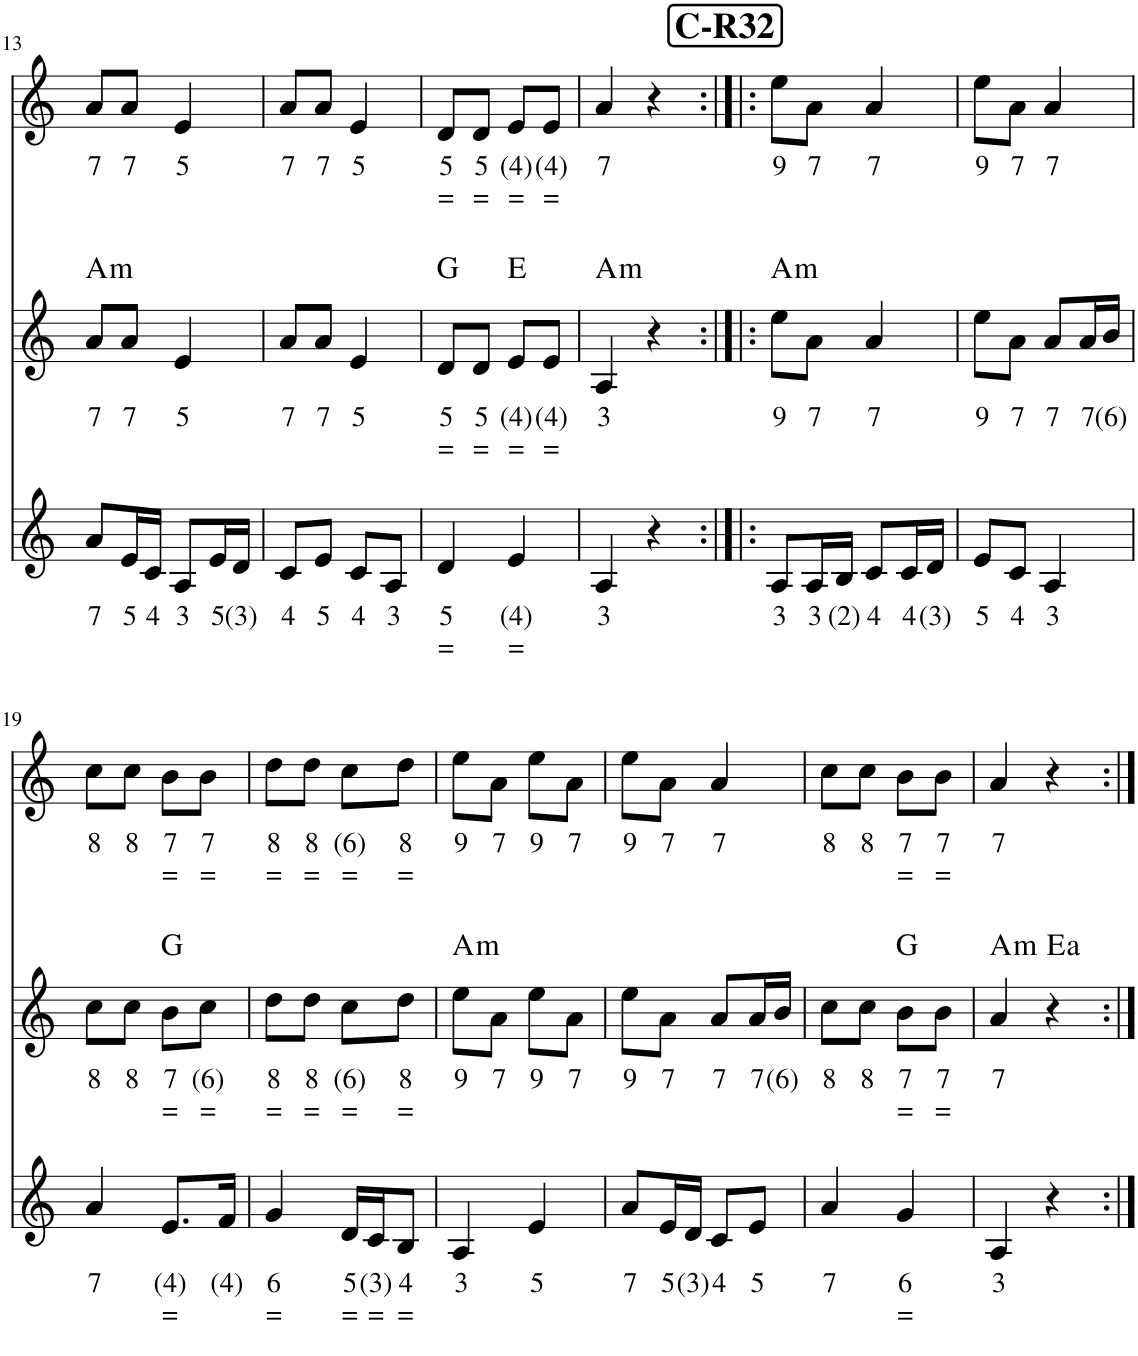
**kern	**text	**text	**kern	**text	**text	**harte	**kern	**text	**text
*part3	*part3	*part3	*part2	*part2	*part2	*part2	*part1	*part1	*part1
*staff3	*staff3	*staff3	*staff2	*staff2	*staff2	*	*staff1	*staff1	*staff1
*I"Fagot, Bassoon	*	*	*I"Bandoneon, Flute	*	*	*	*I"Stem	*	*
!!LO:PB:g=z
*clefG2	*	*	*clefG2	*	*	*	*clefG2	*	*
*k[]	*	*	*k[]	*	*	*	*k[]	*	*
*M2/4	*	*	*M2/4	*	*	*	*M2/4	*	*
=13	=13	=13	=13	=13	=13	=13	=13	=13	=13
!	!LO:LY:b	!	!	!LO:LY:b	!	!LO:H:kt=m	!	!LO:LY:b	!
8a/L	7	.	8a/L	7	.	A:min	8a/L	7	.
!	!LO:LY:b	!	!	!LO:LY:b	!	!	!	!LO:LY:b	!
16e/L	5	.	8a/J	7	.	.	8a/J	7	.
!	!LO:LY:b	!	!	!	!	!	!	!	!
16c/JJ	4	.	.	.	.	.	.	.	.
!	!LO:LY:b	!	!	!LO:LY:b	!	!	!	!LO:LY:b	!
8A/L	3	.	4e/	5	.	.	4e/	5	.
!	!LO:LY:b	!	!	!	!	!	!	!	!
16e/L	5	.	.	.	.	.	.	.	.
!	!LO:LY:b	!	!	!	!	!	!	!	!
16d/JJ	(3)	.	.	.	.	.	.	.	.
=14	=14	=14	=14	=14	=14	=14	=14	=14	=14
!	!LO:LY:b	!	!	!LO:LY:b	!	!	!	!LO:LY:b	!
8c/L	4	.	8a/L	7	.	.	8a/L	7	.
!	!LO:LY:b	!	!	!LO:LY:b	!	!	!	!LO:LY:b	!
8e/J	5	.	8a/J	7	.	.	8a/J	7	.
!	!LO:LY:b	!	!	!LO:LY:b	!	!	!	!LO:LY:b	!
8c/L	4	.	4e/	5	.	.	4e/	5	.
!	!LO:LY:b	!	!	!	!	!	!	!	!
8A/J	3	.	.	.	.	.	.	.	.
=15	=15	=15	=15	=15	=15	=15	=15	=15	=15
!	!LO:LY:b	!LO:LY:b	!	!LO:LY:b	!LO:LY:b	!	!	!LO:LY:b	!LO:LY:b
4d/	5	=	8d/L	5	=	G:maj	8d/L	5	=
!	!	!	!	!LO:LY:b	!LO:LY:b	!	!	!LO:LY:b	!LO:LY:b
.	.	.	8d/J	5	=	.	8d/J	5	=
!	!LO:LY:b	!LO:LY:b	!	!LO:LY:b	!LO:LY:b	!	!	!LO:LY:b	!LO:LY:b
4e/	(4)	=	8e/L	(4)	=	E:maj	8e/L	(4)	=
!	!	!	!	!LO:LY:b	!LO:LY:b	!	!	!LO:LY:b	!LO:LY:b
.	.	.	8e/J	(4)	=	.	8e/J	(4)	=
=16	=16	=16	=16	=16	=16	=16	=16	=16	=16
!	!LO:LY:b	!	!	!LO:LY:b	!	!LO:H:kt=m	!	!LO:LY:b	!
4A/	3	.	4A/	3	.	A:min	4a/	7	.
4r	.	.	4r	.	.	.	4r	.	.
!!LO:REH:place=s1:a:B:cj:fs=14:t=C-R32
=17:|!|:	=17:|!|:	=17:|!|:	=17:|!|:	=17:|!|:	=17:|!|:	=17:|!|:	=17:|!|:	=17:|!|:	=17:|!|:
!	!LO:LY:b	!	!	!LO:LY:b	!	!LO:H:kt=m	!	!LO:LY:b	!
8A/L	3	.	8ee\L	9	.	A:min	8ee\L	9	.
!	!LO:LY:b	!	!	!LO:LY:b	!	!	!	!LO:LY:b	!
16A/L	3	.	8a\J	7	.	.	8a\J	7	.
!	!LO:LY:b	!	!	!	!	!	!	!	!
16B/JJ	(2)	.	.	.	.	.	.	.	.
!	!LO:LY:b	!	!	!LO:LY:b	!	!	!	!LO:LY:b	!
8c/L	4	.	4a/	7	.	.	4a/	7	.
!	!LO:LY:b	!	!	!	!	!	!	!	!
16c/L	4	.	.	.	.	.	.	.	.
!	!LO:LY:b	!	!	!	!	!	!	!	!
16d/JJ	(3)	.	.	.	.	.	.	.	.
=18	=18	=18	=18	=18	=18	=18	=18	=18	=18
!	!LO:LY:b	!	!	!LO:LY:b	!	!	!	!LO:LY:b	!
8e/L	5	.	8ee\L	9	.	.	8ee\L	9	.
!	!LO:LY:b	!	!	!LO:LY:b	!	!	!	!LO:LY:b	!
8c/J	4	.	8a\J	7	.	.	8a\J	7	.
!	!LO:LY:b	!	!	!LO:LY:b	!	!	!	!LO:LY:b	!
4A/	3	.	8a/L	7	.	.	4a/	7	.
!	!	!	!	!LO:LY:b	!	!	!	!	!
.	.	.	16a/L	7	.	.	.	.	.
!	!	!	!	!LO:LY:b	!	!	!	!	!
.	.	.	16b/JJ	(6)	.	.	.	.	.
!!LO:LB:g=z
=19	=19	=19	=19	=19	=19	=19	=19	=19	=19
!	!LO:LY:b	!	!	!LO:LY:b	!	!	!	!LO:LY:b	!
4a/	7	.	8cc\L	8	.	.	8cc\L	8	.
!	!	!	!	!LO:LY:b	!	!	!	!LO:LY:b	!
.	.	.	8cc\J	8	.	.	8cc\J	8	.
!	!LO:LY:b	!LO:LY:b	!	!LO:LY:b	!LO:LY:b	!	!	!LO:LY:b	!LO:LY:b
8.e/L	(4)	=	8b\L	7	=	G:maj	8b\L	7	=
!	!	!	!	!LO:LY:b	!LO:LY:b	!	!	!LO:LY:b	!LO:LY:b
.	.	.	8cc\J	(6)	=	.	8b\J	7	=
!	!LO:LY:b	!	!	!	!	!	!	!	!
16f/Jk	(4)	.	.	.	.	.	.	.	.
=20	=20	=20	=20	=20	=20	=20	=20	=20	=20
!	!LO:LY:b	!LO:LY:b	!	!LO:LY:b	!LO:LY:b	!	!	!LO:LY:b	!LO:LY:b
4g/	6	=	8dd\L	8	=	.	8dd\L	8	=
!	!	!	!	!LO:LY:b	!LO:LY:b	!	!	!LO:LY:b	!LO:LY:b
.	.	.	8dd\J	8	=	.	8dd\J	8	=
!	!LO:LY:b	!LO:LY:b	!	!LO:LY:b	!LO:LY:b	!	!	!LO:LY:b	!LO:LY:b
16d/LL	5	=	8cc\L	(6)	=	.	8cc\L	(6)	=
!	!LO:LY:b	!LO:LY:b	!	!	!	!	!	!	!
16c/J	(3)	=	.	.	.	.	.	.	.
!	!LO:LY:b	!LO:LY:b	!	!LO:LY:b	!LO:LY:b	!	!	!LO:LY:b	!LO:LY:b
8B/J	4	=	8dd\J	8	=	.	8dd\J	8	=
=21	=21	=21	=21	=21	=21	=21	=21	=21	=21
!	!LO:LY:b	!	!	!LO:LY:b	!	!LO:H:kt=m	!	!LO:LY:b	!
4A/	3	.	8ee\L	9	.	A:min	8ee\L	9	.
!	!	!	!	!LO:LY:b	!	!	!	!LO:LY:b	!
.	.	.	8a\J	7	.	.	8a\J	7	.
!	!LO:LY:b	!	!	!LO:LY:b	!	!	!	!LO:LY:b	!
4e/	5	.	8ee\L	9	.	.	8ee\L	9	.
!	!	!	!	!LO:LY:b	!	!	!	!LO:LY:b	!
.	.	.	8a\J	7	.	.	8a\J	7	.
=22	=22	=22	=22	=22	=22	=22	=22	=22	=22
!	!LO:LY:b	!	!	!LO:LY:b	!	!	!	!LO:LY:b	!
8a/L	7	.	8ee\L	9	.	.	8ee\L	9	.
!	!LO:LY:b	!	!	!LO:LY:b	!	!	!	!LO:LY:b	!
16e/L	5	.	8a\J	7	.	.	8a\J	7	.
!	!LO:LY:b	!	!	!	!	!	!	!	!
16d/JJ	(3)	.	.	.	.	.	.	.	.
!	!LO:LY:b	!	!	!LO:LY:b	!	!	!	!LO:LY:b	!
8c/L	4	.	8a/L	7	.	.	4a/	7	.
!	!LO:LY:b	!	!	!LO:LY:b	!	!	!	!	!
8e/J	5	.	16a/L	7	.	.	.	.	.
!	!	!	!	!LO:LY:b	!	!	!	!	!
.	.	.	16b/JJ	(6)	.	.	.	.	.
=23	=23	=23	=23	=23	=23	=23	=23	=23	=23
!	!LO:LY:b	!	!	!LO:LY:b	!	!	!	!LO:LY:b	!
4a/	7	.	8cc\L	8	.	.	8cc\L	8	.
!	!	!	!	!LO:LY:b	!	!	!	!LO:LY:b	!
.	.	.	8cc\J	8	.	.	8cc\J	8	.
!	!LO:LY:b	!LO:LY:b	!	!LO:LY:b	!LO:LY:b	!	!	!LO:LY:b	!LO:LY:b
4g/	6	=	8b\L	7	=	G:maj	8b\L	7	=
!	!	!	!	!LO:LY:b	!LO:LY:b	!	!	!LO:LY:b	!LO:LY:b
.	.	.	8b\J	7	=	.	8b\J	7	=
=24	=24	=24	=24	=24	=24	=24	=24	=24	=24
!	!LO:LY:b	!	!	!LO:LY:b	!	!LO:H:kt=m	!	!LO:LY:b	!
4A/	3	.	4a/	7	.	A:min	4a/	7	.
!	!	!	!	!	!	!LO:H:kt=a	!	!	!
4r	.	.	4r	.	.	.	4r	.	.
=:|!	=:|!	=:|!	=:|!	=:|!	=:|!	=:|!	=:|!	=:|!	=:|!
*-	*-	*-	*-	*-	*-	*-	*-	*-	*-
